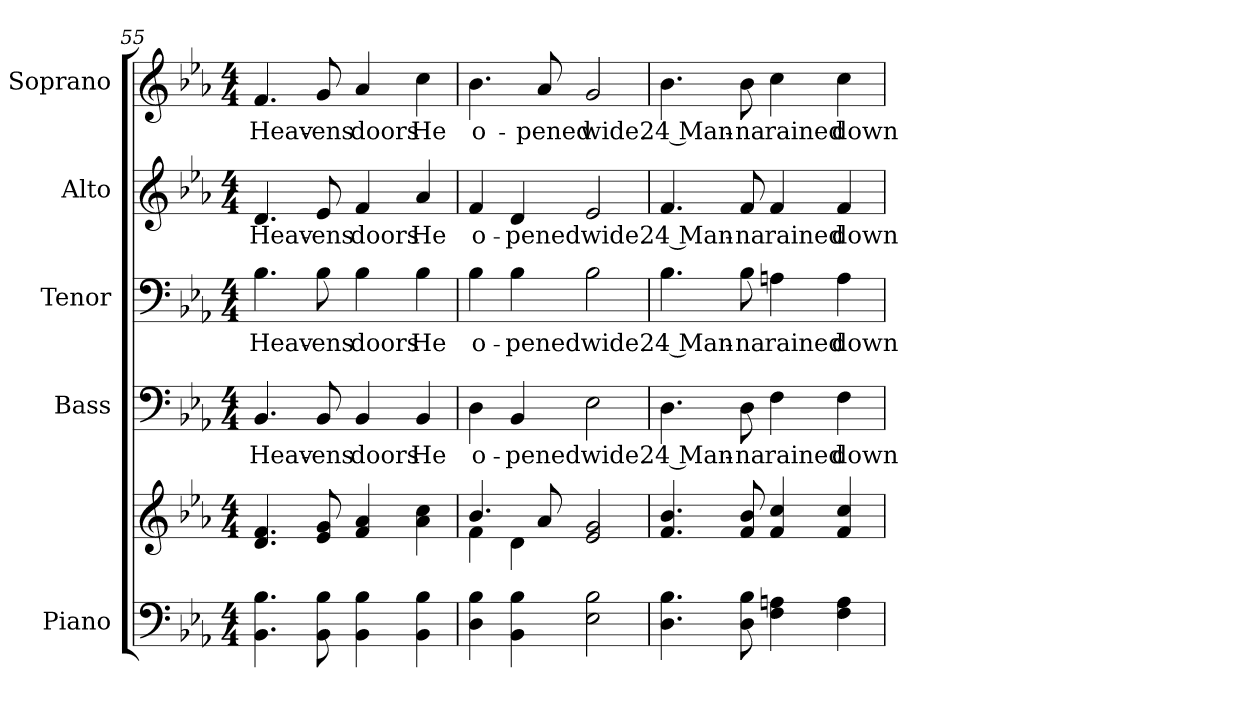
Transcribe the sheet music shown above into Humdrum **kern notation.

**kern	**kern	**kern	**text	**kern	**text	**kern	**text	**kern	**text
*part5	*part5	*part4	*part4	*part3	*part3	*part2	*part2	*part1	*part1
*staff6	*staff5	*staff4	*staff4	*staff3	*staff3	*staff2	*staff2	*staff1	*staff1
*I"Piano	*	*I"Bass	*	*I"Tenor	*	*I"Alto	*	*I"Soprano	*
*I'Pno.	*	*I'B.	*	*I'T.	*	*I'A.	*	*I'S.	*
!!LO:PB:g=z
*clefF4	*clefG2	*clefF4	*	*clefF4	*	*clefG2	*	*clefG2	*
*k[b-e-a-]	*k[b-e-a-]	*k[b-e-a-]	*	*k[b-e-a-]	*	*k[b-e-a-]	*	*k[b-e-a-]	*
*E-:	*E-:	*E-:	*	*E-:	*	*E-:	*	*E-:	*
*M4/4	*M4/4	*M4/4	*	*M4/4	*	*M4/4	*	*M4/4	*
=55	=55	=55	=55	=55	=55	=55	=55	=55	=55
!	!	!	!LO:LY:b:color=#000000	!	!	!	!	!	!
!	!	!	!	!	!LO:LY:b:color=#000000	!	!	!	!
!	!	!	!	!	!	!	!LO:LY:b:color=#000000	!	!
!	!	!	!	!	!	!	!	!	!LO:LY:b:color=#000000
4.BB-i\ 4.B-i	4.di/ 4.fi	4.BB-i/	Heav-	4.B-i\	Heav-	4.di/	Heav-	4.fi/	Heav-
!	!	!	!LO:LY:b:color=#000000	!	!	!	!	!	!
!	!	!	!	!	!LO:LY:b:color=#000000	!	!	!	!
!	!	!	!	!	!	!	!LO:LY:b:color=#000000	!	!
!	!	!	!	!	!	!	!	!	!LO:LY:b:color=#000000
8BB-i\ 8B-i	8e-i/ 8gi	8BB-i/	-ens	8B-i\	-ens	8e-i/	-ens	8gi/	-ens
!	!	!	!LO:LY:b:color=#000000	!	!	!	!	!	!
!	!	!	!	!	!LO:LY:b:color=#000000	!	!	!	!
!	!	!	!	!	!	!	!LO:LY:b:color=#000000	!	!
!	!	!	!	!	!	!	!	!	!LO:LY:b:color=#000000
4BB-i\ 4B-i	4fi/ 4a-i	4BB-i/	doors	4B-i\	doors	4fi/	doors	4a-i/	doors
!	!	!	!LO:LY:b:color=#000000	!	!	!	!	!	!
!	!	!	!	!	!LO:LY:b:color=#000000	!	!	!	!
!	!	!	!	!	!	!	!LO:LY:b:color=#000000	!	!
!	!	!	!	!	!	!	!	!	!LO:LY:b:color=#000000
4BB-i\ 4B-i	4a-i\ 4cci	4BB-i/	He	4B-i\	He	4a-i/	He	4cci\	He
=56	=56	=56	=56	=56	=56	=56	=56	=56	=56
*	*^	*	*	*	*	*	*	*	*
!	!	!	!	!LO:LY:b:color=#000000	!	!	!	!	!	!
!	!	!	!	!	!	!LO:LY:b:color=#000000	!	!	!	!
!	!	!	!	!	!	!	!	!LO:LY:b:color=#000000	!	!
!	!	!	!	!	!	!	!	!	!	!LO:LY:b:color=#000000
4Di\ 4B-i	4.b-i/	4fi\	4Di\	o-	4B-i\	o-	4fi/	o-	4.b-i\	o-
!	!	!	!	!LO:LY:b:color=#000000	!	!	!	!	!	!
!	!	!	!	!	!	!LO:LY:b:color=#000000	!	!	!	!
!	!	!	!	!	!	!	!	!LO:LY:b:color=#000000	!	!
4BB-i\ 4B-i	.	4di\	4BB-i/	-pened	4B-i\	-pened	4di/	-pened	.	.
!	!	!	!	!	!	!	!	!	!	!LO:LY:b:color=#000000
.	8a-i/	.	.	.	.	.	.	.	8a-i/	-pened
!	!	!	!	!LO:LY:b:color=#000000	!	!	!	!	!	!
!	!	!	!	!	!	!LO:LY:b:color=#000000	!	!	!	!
!	!	!	!	!	!	!	!	!LO:LY:b:color=#000000	!	!
!	!	!	!	!	!	!	!	!	!	!LO:LY:b:color=#000000
2E-i\ 2B-i	2e-i/ 2gi	2ryy	2E-i\	wide.	2B-i\	wide.	2e-i/	wide.	2gi/	wide.
*	*v	*v	*	*	*	*	*	*	*	*
=57	=57	=57	=57	=57	=57	=57	=57	=57	=57
*	*^	*	*	*	*	*	*	*	*
!	!	!	!	!LO:LY:b:color=#000000	!	!	!	!	!	!
*	*v	*v	*	*	*	*	*	*	*	*
*	*^	*	*	*	*	*	*	*	*
!	!	!	!	!	!	!LO:LY:b:color=#000000	!	!	!	!
*	*v	*v	*	*	*	*	*	*	*	*
*	*^	*	*	*	*	*	*	*	*
!	!	!	!	!	!	!	!	!LO:LY:b:color=#000000	!	!
*	*v	*v	*	*	*	*	*	*	*	*
*	*^	*	*	*	*	*	*	*	*
!	!	!	!	!	!	!	!	!	!	!LO:LY:b:color=#000000
*	*v	*v	*	*	*	*	*	*	*	*
4.Di\ 4.B-i	4.fi/ 4.b-i	4.Di\	24 Man-	4.B-i\	24 Man-	4.fi/	24 Man-	4.b-i\	24 Man-
!	!	!	!LO:LY:b:color=#000000	!	!	!	!	!	!
!	!	!	!	!	!LO:LY:b:color=#000000	!	!	!	!
!	!	!	!	!	!	!	!LO:LY:b:color=#000000	!	!
!	!	!	!	!	!	!	!	!	!LO:LY:b:color=#000000
8Di\ 8B-i	8fi/ 8b-i	8Di\	-na	8B-i\	-na	8fi/	-na	8b-i\	-na
!	!	!	!LO:LY:b:color=#000000	!	!	!	!	!	!
!	!	!	!	!	!LO:LY:b:color=#000000	!	!	!	!
!	!	!	!	!	!	!	!LO:LY:b:color=#000000	!	!
!	!	!	!	!	!	!	!	!	!LO:LY:b:color=#000000
4Fi\ 4Ani	4fi/ 4cci	4Fi\	rained	4Ani\	rained	4fi/	rained	4cci\	rained
!	!	!	!LO:LY:b:color=#000000	!	!	!	!	!	!
!	!	!	!	!	!LO:LY:b:color=#000000	!	!	!	!
!	!	!	!	!	!	!	!LO:LY:b:color=#000000	!	!
!	!	!	!	!	!	!	!	!	!LO:LY:b:color=#000000
4Fi\ 4Ai	4fi/ 4cci	4Fi\	down	4Ai\	down	4fi/	down	4cci\	down
=	=	=	=	=	=	=	=	=	=
*-	*-	*-	*-	*-	*-	*-	*-	*-	*-
